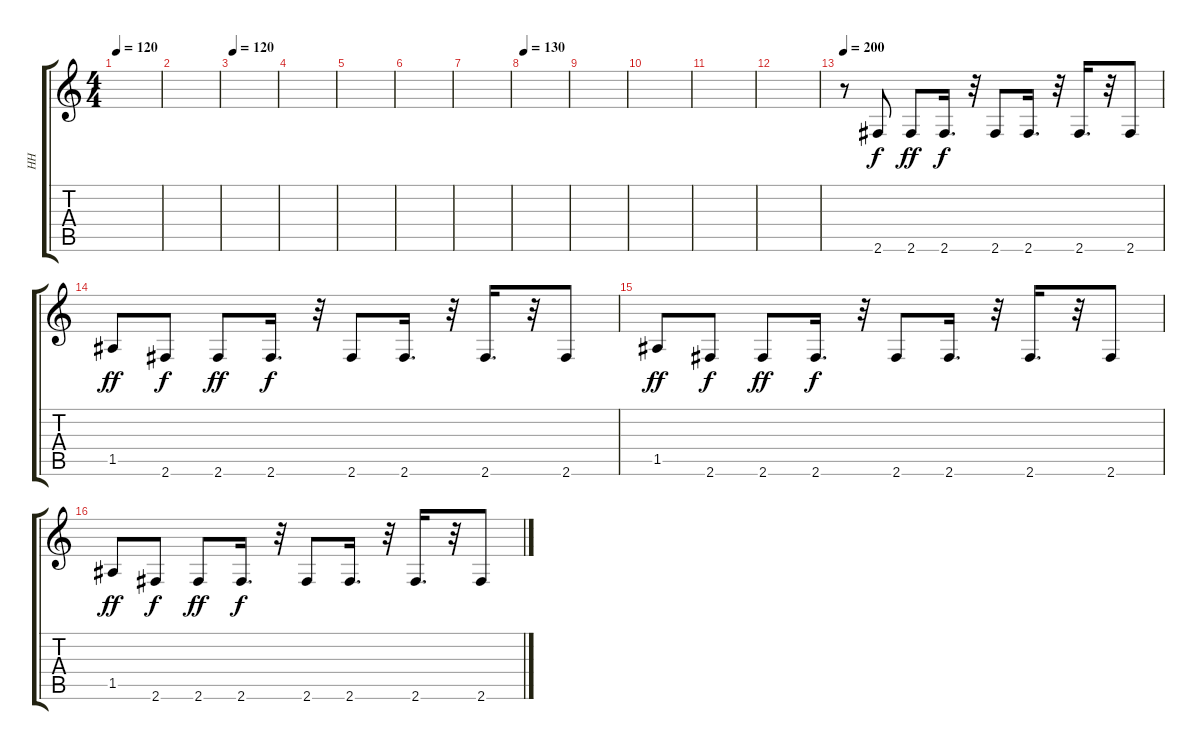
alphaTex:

\track ("HH" "HH") {instrument acousticguitarsteel}
\staff {score tabs}
\tuning (E4 B3 G3 D3 A2 E2) {hide}
\ts (4 4)
\tempo 120
\clef g2
\ks c
|
|
\tempo 120
|
|
|
|
|
\tempo 130
|
|
|
|
|
\tempo 200
r.8 2.6.8 2.6.8{dy ff} 2.6.16{d dy f} r.32 2.6.8 2.6.16{d} r.32 2.6.16{d} r.32 2.6.8 |
1.5.8{dy ff} 2.6.8{dy f} 2.6.8{dy ff} 2.6.16{d dy f} r.32 2.6.8 2.6.16{d} r.32 2.6.16{d} r.32 2.6.8 |
1.5.8{dy ff} 2.6.8{dy f} 2.6.8{dy ff} 2.6.16{d dy f} r.32 2.6.8 2.6.16{d} r.32 2.6.16{d} r.32 2.6.8 |
1.5.8{dy ff} 2.6.8{dy f} 2.6.8{dy ff} 2.6.16{d dy f} r.32 2.6.8 2.6.16{d} r.32 2.6.16{d} r.32 2.6.8
